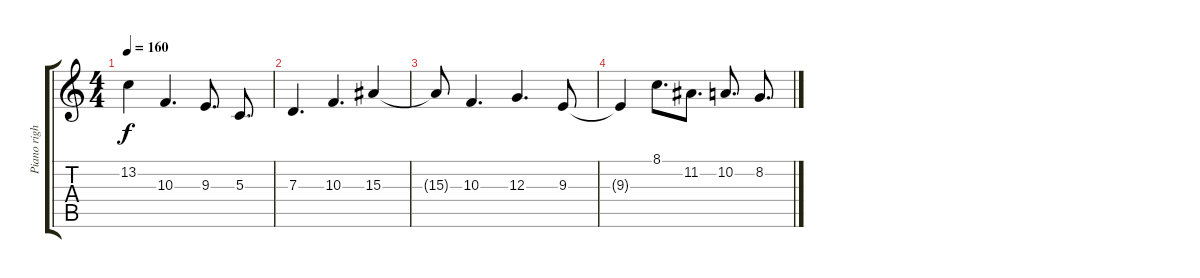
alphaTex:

\track ("Piano right hand" "Piano righ") {instrument acousticgrandpiano}
\staff {score tabs}
\tuning (E4 B3 G3 D3 A2 E2) {hide}
\ts (4 4)
\tempo 160
\clef g2
\ks c
13.2{t}.4{dy f} 10.3.4{d} 9.3.8{d} 5.3.8{d} |
7.3.4{d} 10.3.4{d} 15.3.4 |
15.3{t}.8 10.3.4{d} 12.3.4{d} 9.3.8 |
9.3{t}.4 8.1.8{d} 11.2.8{d} 10.2.8{d} 8.2.8{d}
